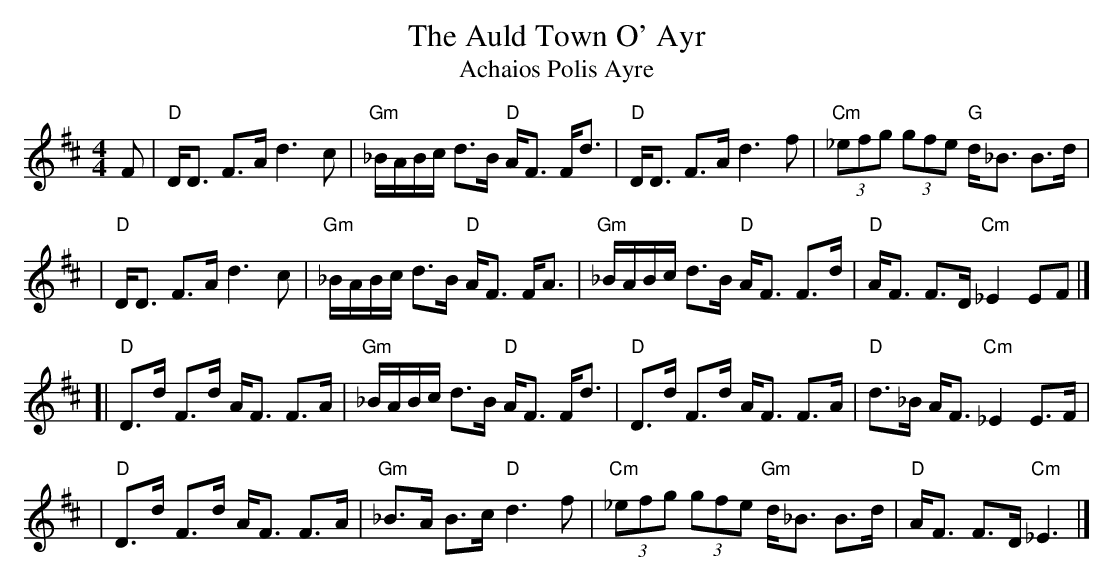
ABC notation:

X:1
T: The Auld Town O' Ayr
T: Achaios Polis Ayre
M: 4/4
L: 1/8
K: D
F \
| "D"D<D F>A d3 c | "Gm"_B/A/B/c/ d>B "D"A<F F<d | "D"D<D F>A d3 f | "Cm"(3_efg (3gfe "G"d<_B B>d |
| "D"D<D F>A d3 c | "Gm"_B/A/B/c/ d>B "D"A<F F<A | "Gm"_B/A/B/c/ d>B "D"A<F F>d | "D"A<F F>D "Cm"_E2 EF |]
[|"D"D>d F>d A<F F>A | "Gm"_B/A/B/c/ d>B "D"A<F F<d | "D"D>d F>d A<F F>A | "D"d>_B A<F "Cm"_E2 E>F |
| "D"D>d F>d A<F F>A | "Gm"_B>A B>c "D"d3 f | "Cm"(3_efg (3gfe "Gm"d<_B B>d | "D"A<F F>D "Cm"_E3 |]
